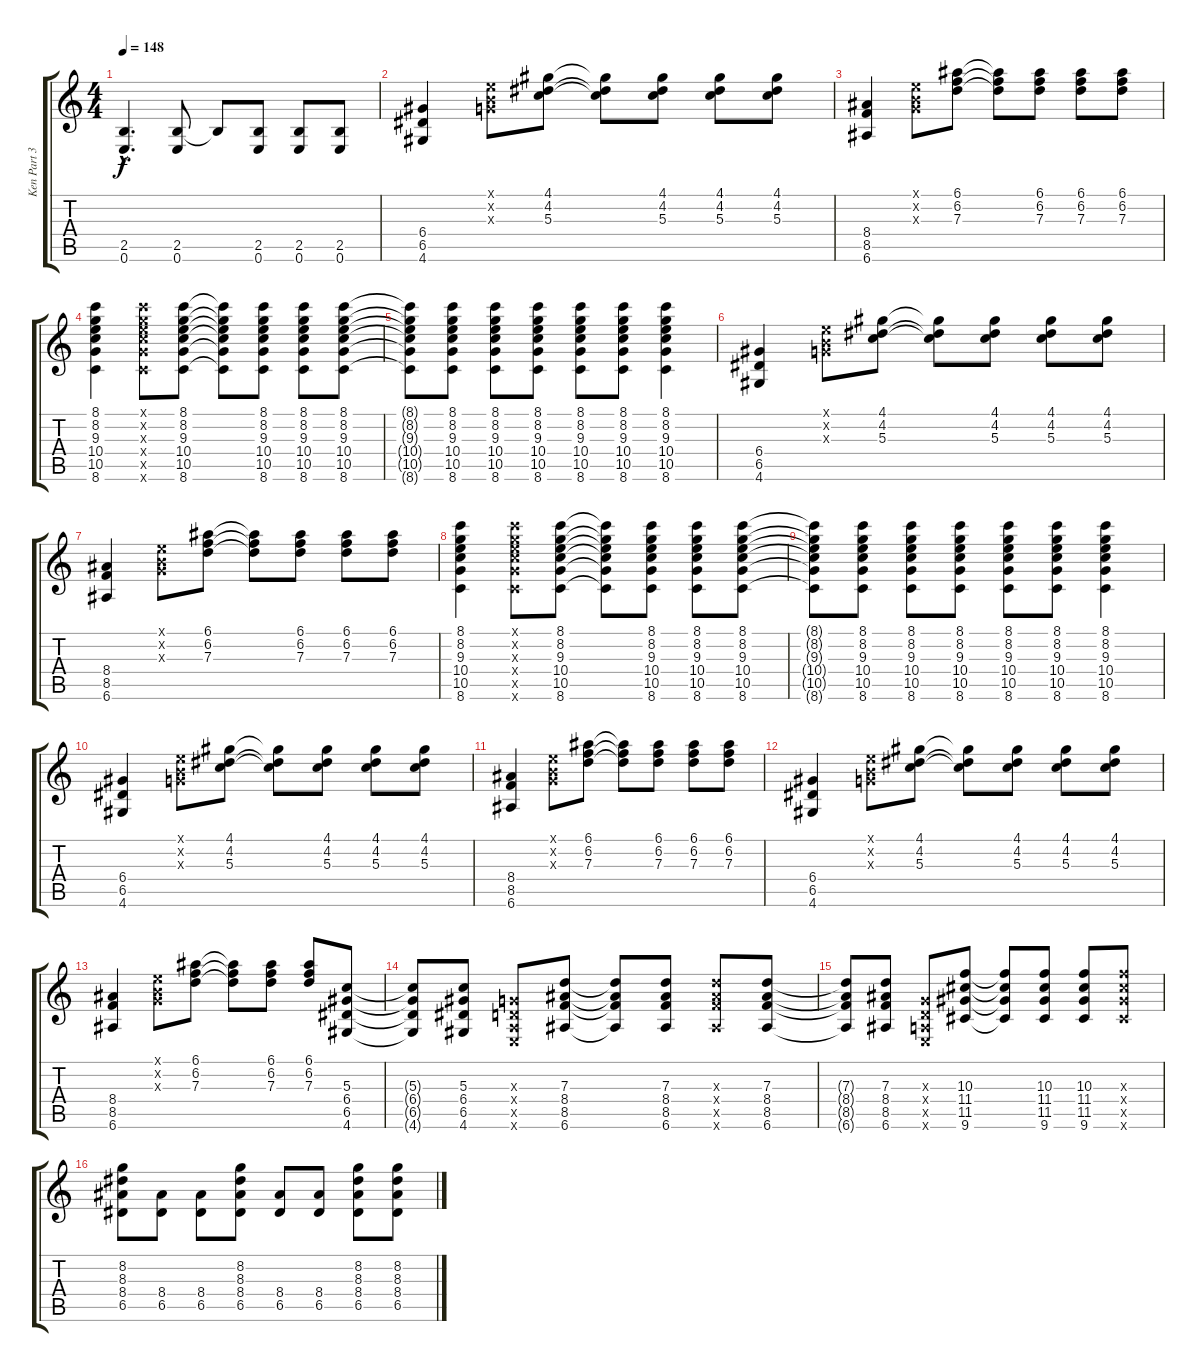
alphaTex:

\track ("Ken Part 3" "Ken Part 3") {instrument distortionguitar}
\staff {score tabs}
\tuning (E4 B3 G3 D3 A2 E2) {hide}
\ts (4 4)
\tempo 148
\clef g2
\ks c
(2.5{hac} 0.6{hac}).4{d dy f} (2.5 0.6).8 2.5{t}.8 (2.5 0.6).8 (2.5 0.6).8 (2.5 0.6).8 |
(6.4 6.5 4.6).4 (0.1{x} 0.2{x} 0.3{x}).8 (4.1 4.2 5.3).8 (4.1{t} 4.2{t} 5.3{t}).8 (4.1 4.2 5.3).8 (4.1 4.2 5.3).8 (4.1 4.2 5.3).8 |
(8.4 8.5 6.6).4 (0.1{x} 0.2{x} 0.3{x}).8 (6.1 6.2 7.3).8 (6.1{t} 6.2{t} 7.3{t}).8 (6.1 6.2 7.3).8 (6.1 6.2 7.3).8 (6.1 6.2 7.3).8 |
(8.1 8.2 9.3 10.4 10.5 8.6).4 (8.1{x} 8.2{x} 9.3{x} 10.4{x} 10.5{x} 8.6{x}).8 (8.1 8.2 9.3 10.4 10.5 8.6).8 (8.1{t} 8.2{t} 9.3{t} 10.4{t} 10.5{t} 8.6{t}).8 (8.1 8.2 9.3 10.4 10.5 8.6).8 (8.1 8.2 9.3 10.4 10.5 8.6).8 (8.1 8.2 9.3 10.4 10.5 8.6).8 |
(8.1{t} 8.2{t} 9.3{t} 10.4{t} 10.5{t} 8.6{t}).8 (8.1 8.2 9.3 10.4 10.5 8.6).8 (8.1 8.2 9.3 10.4 10.5 8.6).8 (8.1 8.2 9.3 10.4 10.5 8.6).8 (8.1 8.2 9.3 10.4 10.5 8.6).8 (8.1 8.2 9.3 10.4 10.5 8.6).8 (8.1 8.2 9.3 10.4 10.5 8.6).4 |
(6.4 6.5 4.6).4 (0.1{x} 0.2{x} 0.3{x}).8 (4.1 4.2 5.3).8 (4.1{t} 4.2{t} 5.3{t}).8 (4.1 4.2 5.3).8 (4.1 4.2 5.3).8 (4.1 4.2 5.3).8 |
(8.4 8.5 6.6).4 (0.1{x} 0.2{x} 0.3{x}).8 (6.1 6.2 7.3).8 (6.1{t} 6.2{t} 7.3{t}).8 (6.1 6.2 7.3).8 (6.1 6.2 7.3).8 (6.1 6.2 7.3).8 |
(8.1 8.2 9.3 10.4 10.5 8.6).4 (8.1{x} 8.2{x} 9.3{x} 10.4{x} 10.5{x} 8.6{x}).8 (8.1 8.2 9.3 10.4 10.5 8.6).8 (8.1{t} 8.2{t} 9.3{t} 10.4{t} 10.5{t} 8.6{t}).8 (8.1 8.2 9.3 10.4 10.5 8.6).8 (8.1 8.2 9.3 10.4 10.5 8.6).8 (8.1 8.2 9.3 10.4 10.5 8.6).8 |
(8.1{t} 8.2{t} 9.3{t} 10.4{t} 10.5{t} 8.6{t}).8 (8.1 8.2 9.3 10.4 10.5 8.6).8 (8.1 8.2 9.3 10.4 10.5 8.6).8 (8.1 8.2 9.3 10.4 10.5 8.6).8 (8.1 8.2 9.3 10.4 10.5 8.6).8 (8.1 8.2 9.3 10.4 10.5 8.6).8 (8.1 8.2 9.3 10.4 10.5 8.6).4 |
(6.4 6.5 4.6).4 (0.1{x} 0.2{x} 0.3{x}).8 (4.1 4.2 5.3).8 (4.1{t} 4.2{t} 5.3{t}).8 (4.1 4.2 5.3).8 (4.1 4.2 5.3).8 (4.1 4.2 5.3).8 |
(8.4 8.5 6.6).4 (0.1{x} 0.2{x} 0.3{x}).8 (6.1 6.2 7.3).8 (6.1{t} 6.2{t} 7.3{t}).8 (6.1 6.2 7.3).8 (6.1 6.2 7.3).8 (6.1 6.2 7.3).8 |
(6.4 6.5 4.6).4 (0.1{x} 0.2{x} 0.3{x}).8 (4.1 4.2 5.3).8 (4.1{t} 4.2{t} 5.3{t}).8 (4.1 4.2 5.3).8 (4.1 4.2 5.3).8 (4.1 4.2 5.3).8 |
(8.4 8.5 6.6).4 (0.1{x} 0.2{x} 0.3{x}).8 (6.1 6.2 7.3).8 (6.1{t} 6.2{t} 7.3{t}).8 (6.1 6.2 7.3).8 (6.1 6.2 7.3).8 (5.3 6.4 6.5 4.6).8 |
(5.3{t} 6.4{t} 6.5{t} 4.6{t}).8 (5.3 6.4 6.5 4.6).8 (0.3{x} 0.4{x} 0.5{x} 0.6{x}).8 (7.3 8.4 8.5 6.6).8 (7.3{t} 8.4{t} 8.5{t} 6.6{t}).8 (7.3 8.4 8.5 6.6).8 (7.3{x} 8.4{x} 8.5{x} 6.6{x}).8 (7.3 8.4 8.5 6.6).8 |
(7.3{t} 8.4{t} 8.5{t} 6.6{t}).8 (7.3 8.4 8.5 6.6).8 (0.3{x} 0.4{x} 0.5{x} 0.6{x}).8 (10.3 11.4 11.5 9.6).8 (10.3{t} 11.4{t} 11.5{t} 9.6{t}).8 (10.3 11.4 11.5 9.6).8 (10.3 11.4 11.5 9.6).8 (10.3{x} 11.4{x} 11.5{x} 9.6{x}).8 |
(8.2 8.3 8.4 6.5).8 (8.4 6.5).8 (8.4 6.5).8 (8.2 8.3 8.4 6.5).8 (8.4 6.5).8 (8.4 6.5).8 (8.2 8.3 8.4 6.5).8 (8.2 8.3 8.4 6.5).8
